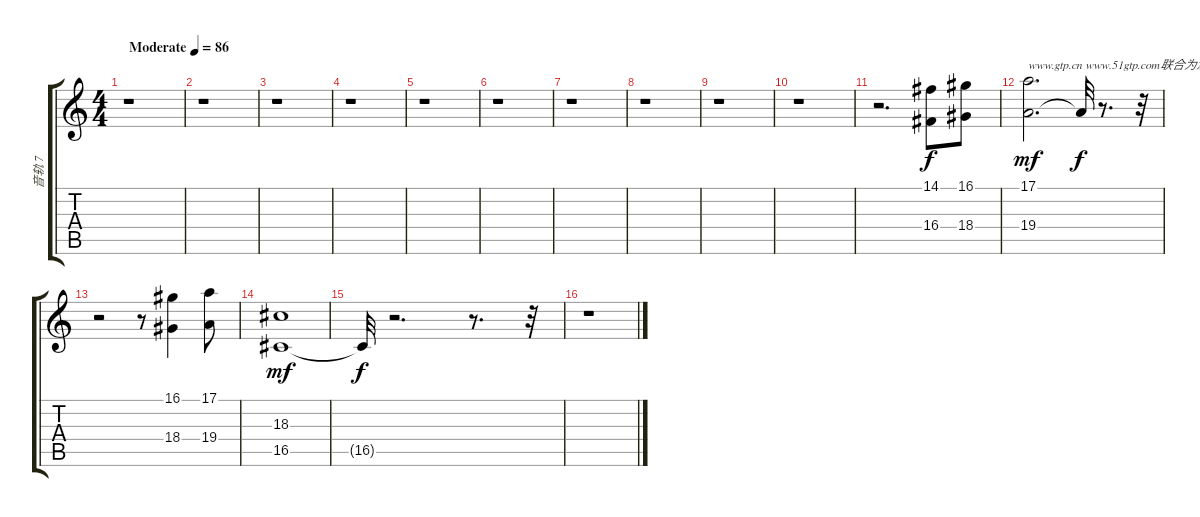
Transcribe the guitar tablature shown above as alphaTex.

\track ("音轨 7" "音轨 7") {instrument brightacousticpiano}
\staff {score tabs}
\tuning (E4 B3 G3 D3 A2 E2) {hide}
\ts (4 4)
\tempo (86 "Moderate")
\clef g2
\ks c
r.1{dy f instrument brightacousticpiano} |
r.1 |
r.1 |
r.1 |
r.1 |
r.1 |
r.1 |
r.1 |
r.1 |
r.1 |
r.2{d} (14.1 16.4).8 (16.1 18.4).8 |
(17.1 19.4).2{d txt "www.gtp.cn www.51gtp.com联合为您提供优秀的GTP!" dy mf} 19.4{t}.32{dy f} r.8{d} r.32 |
r.2 r.8 (16.1 18.4).4 (17.1 19.4).8 |
(18.3 16.5).1{dy mf} |
16.5{t}.32{dy f} r.2{d} r.8{d} r.32 |
r.1
